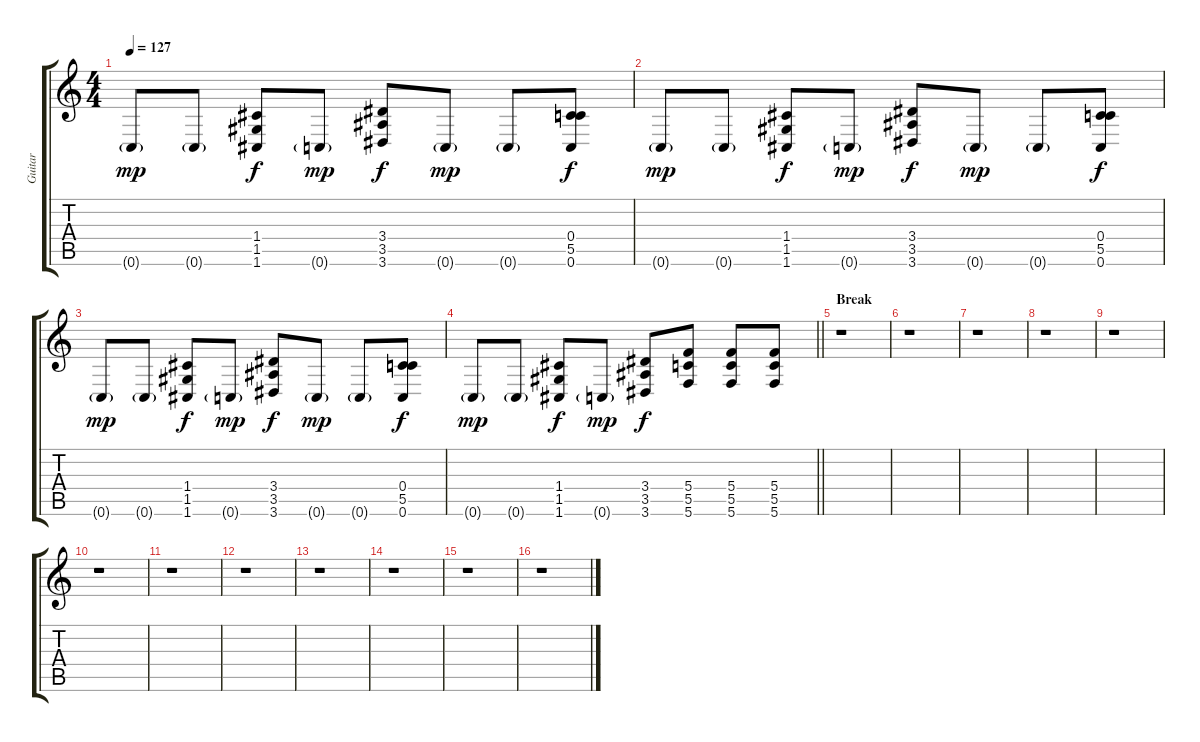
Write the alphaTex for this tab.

\track ("Guitar" "Guitar") {instrument acousticguitarsteel}
\staff {score tabs}
\tuning (D4 A3 F3 C3 G2 C2) {hide}
\ts (4 4)
\tempo 127
\clef g2
\ks c
0.6{g}.8{dy mp} 0.6{g}.8 (1.4 1.5 1.6).8{dy f} 0.6{g}.8{dy mp} (3.4 3.5 3.6).8{dy f} 0.6{g}.8{dy mp} 0.6{g}.8 (0.4 5.5 0.6).8{dy f} |
0.6{g}.8{dy mp} 0.6{g}.8 (1.4 1.5 1.6).8{dy f} 0.6{g}.8{dy mp} (3.4 3.5 3.6).8{dy f} 0.6{g}.8{dy mp} 0.6{g}.8 (0.4 5.5 0.6).8{dy f} |
0.6{g}.8{dy mp} 0.6{g}.8 (1.4 1.5 1.6).8{dy f} 0.6{g}.8{dy mp} (3.4 3.5 3.6).8{dy f} 0.6{g}.8{dy mp} 0.6{g}.8 (0.4 5.5 0.6).8{dy f} |
\barLineRight lightlight
0.6{g}.8{dy mp} 0.6{g}.8 (1.4 1.5 1.6).8{dy f} 0.6{g}.8{dy mp} (3.4 3.5 3.6).8{dy f} (5.4 5.5 5.6).8 (5.4 5.5 5.6).8 (5.4 5.5 5.6).8 |
\section ("" "Break")
r.1 |
r.1 |
r.1 |
r.1 |
r.1 |
r.1 |
r.1 |
r.1 |
r.1 |
r.1 |
r.1 |
r.1
